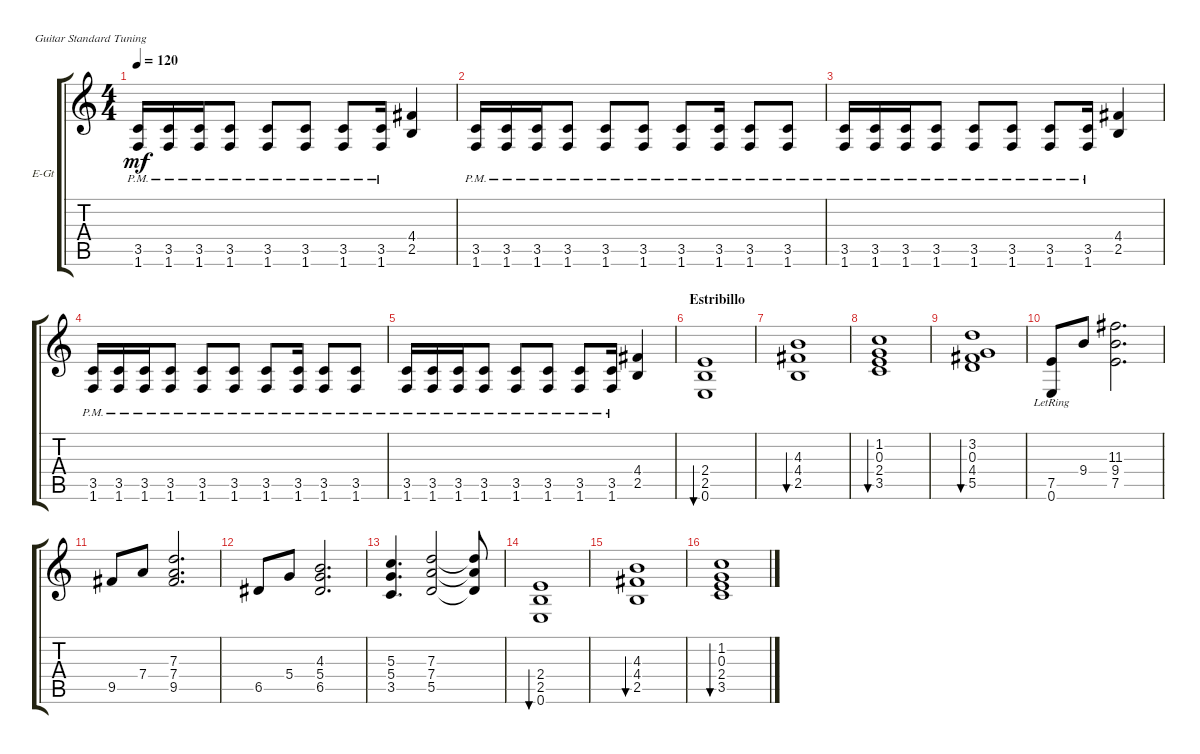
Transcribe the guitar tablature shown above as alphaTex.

\bracketExtendMode groupsimilarinstruments
\firstSystemTrackNameOrientation horizontal
\otherSystemsTrackNameOrientation horizontal
\track ("Electric Guitar 1" "E-Gt") {instrument distortionguitar}
\staff {score tabs}
\tuning (E4 B3 G3 D3 A2 E2)
\ts (4 4)
\tempo 120
\clef g2
\ks c
(1.6{pm} 3.5{pm}).16{dy mf} (1.6{pm} 3.5{pm}).16 (1.6{pm} 3.5{pm}).16 (1.6{pm} 3.5{pm}).8 (1.6{pm} 3.5{pm}).8 (1.6{pm} 3.5{pm}).8 (1.6{pm} 3.5{pm}).8 (1.6{pm} 3.5{pm}).16 (2.5 4.4).4 |
(1.6{pm} 3.5{pm}).16 (1.6{pm} 3.5{pm}).16 (1.6{pm} 3.5{pm}).16 (1.6{pm} 3.5{pm}).8 (1.6{pm} 3.5{pm}).8 (1.6{pm} 3.5{pm}).8 (1.6{pm} 3.5{pm}).8 (1.6{pm} 3.5{pm}).16 (1.6{pm} 3.5{pm}).8 (1.6{pm} 3.5{pm}).8 |
(1.6{pm} 3.5{pm}).16 (1.6{pm} 3.5{pm}).16 (1.6{pm} 3.5{pm}).16 (1.6{pm} 3.5{pm}).8 (1.6{pm} 3.5{pm}).8 (1.6{pm} 3.5{pm}).8 (1.6{pm} 3.5{pm}).8 (1.6{pm} 3.5{pm}).16 (2.5 4.4).4 |
(1.6{pm} 3.5{pm}).16 (1.6{pm} 3.5{pm}).16 (1.6{pm} 3.5{pm}).16 (1.6{pm} 3.5{pm}).8 (1.6{pm} 3.5{pm}).8 (1.6{pm} 3.5{pm}).8 (1.6{pm} 3.5{pm}).8 (1.6{pm} 3.5{pm}).16 (1.6{pm} 3.5{pm}).8 (1.6{pm} 3.5{pm}).8 |
(1.6{pm} 3.5{pm}).16 (1.6{pm} 3.5{pm}).16 (1.6{pm} 3.5{pm}).16 (1.6{pm} 3.5{pm}).8 (1.6{pm} 3.5{pm}).8 (1.6{pm} 3.5{pm}).8 (1.6{pm} 3.5{pm}).8 (1.6{pm} 3.5{pm}).16 (2.5 4.4).4 |
\section ("" "Estribillo")
(0.6 2.5 2.4).1{bu 95} |
(2.5 4.4 4.3).1{bu 92} |
(2.4 3.5 0.3 1.2).1{bu 92} |
(5.5 4.4 0.3 3.2).1{bu 92} |
(7.5 0.6{lr}).8 9.4.8 (11.3 9.4 7.5).2{d} |
9.5.8 7.4.8 (7.3 7.4 9.5).2{d} |
6.5.8 5.4.8 (4.3 5.4 6.5).2{d} |
(3.5 5.4 5.3).4{d} (5.5 7.4 7.3).2 (7.3{t} 7.4{t} 5.5{t}).8 |
(0.6 2.5 2.4).1{bu 95} |
(2.5 4.4 4.3).1{bu 92} |
(2.4 3.5 0.3 1.2).1{bu 92}
